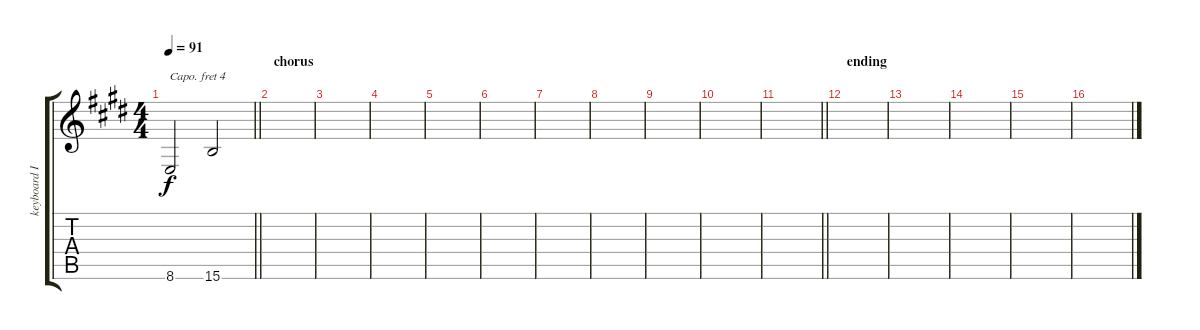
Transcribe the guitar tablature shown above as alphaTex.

\track ("keyboard II" "keyboard I") {instrument synthstrings1}
\staff {score tabs}
\capo 4
\tuning (E4 B3 G3 D3 A2 E2) {hide}
\ts (4 4)
\tempo 91
\clef g2
\barLineRight lightlight
\ks e
8.6.2{dy f} 15.6.2 |
\section ("" "chorus")
|
\ks c#minor
|
|
|
\ks e
|
\ks c#minor
|
|
|
|
\barLineRight lightlight
\ks e
|
\section ("" "ending")
|
|
\ks c#minor
|
\ks e
|
\ks c#minor
